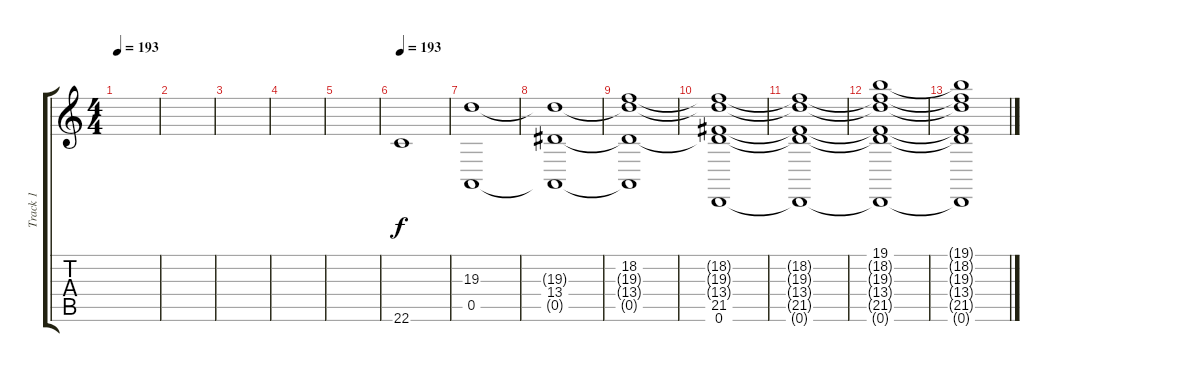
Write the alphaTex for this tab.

\track ("Track 1" "Track 1") {instrument stringensemble1}
\staff {score tabs}
\tuning (E4 B3 G3 D3 A2 D2) {hide}
\ts (4 4)
\tempo 193
\clef g2
\ks c
|
|
|
|
|
\tempo 193
22.6.1{volume 16 balance 8 instrument lead2sawtooth} |
(19.3 0.5).1 |
(19.3{t} 13.4 0.5{t}).1 |
(18.2 19.3{t} 13.4{t} 0.5{t}).1 |
(18.2{t} 19.3{t} 13.4{t} 21.5 0.6).1 |
(18.2{t} 19.3{t} 13.4{t} 21.5{t} 0.6{t}).1 |
(19.1 18.2{t} 19.3{t} 13.4{t} 21.5{t} 0.6{t}).1 |
(19.1{t} 18.2{t} 19.3{t} 13.4{t} 21.5{t} 0.6{t}).1
